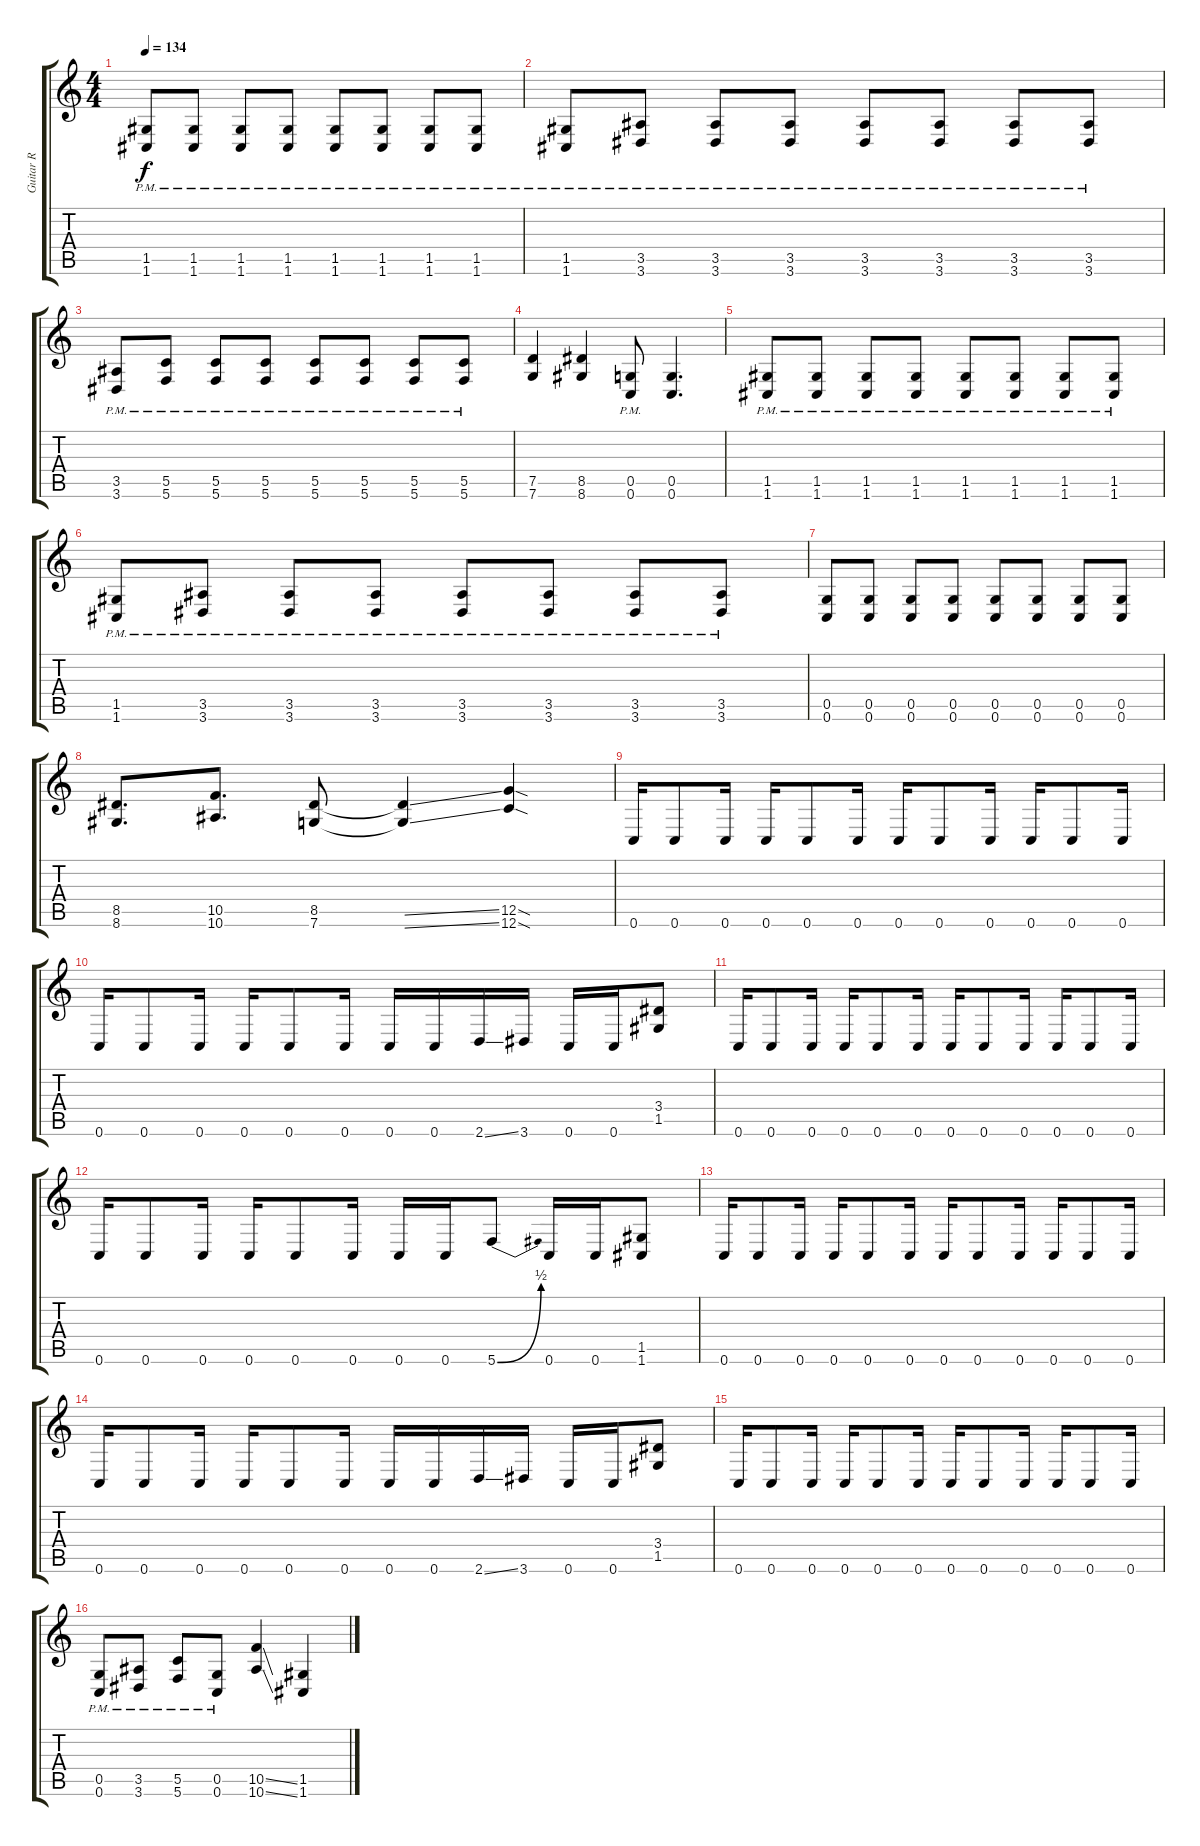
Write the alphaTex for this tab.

\track ("Guitar R" "Guitar R") {instrument overdrivenguitar}
\staff {score tabs}
\tuning (D4 A3 F3 C3 G2 C2) {hide}
\ts (4 4)
\tempo 134
\clef g2
\ks c
(1.5 1.6{pm}).8{dy f} (1.5 1.6{pm}).8 (1.5 1.6{pm}).8 (1.5 1.6{pm}).8 (1.5 1.6{pm}).8 (1.5 1.6{pm}).8 (1.5 1.6{pm}).8 (1.5 1.6{pm}).8 |
(1.5 1.6{pm}).8 (3.5 3.6{pm}).8 (3.5 3.6{pm}).8 (3.5 3.6{pm}).8 (3.5 3.6{pm}).8 (3.5 3.6{pm}).8 (3.5 3.6{pm}).8 (3.5 3.6{pm}).8 |
(3.5 3.6{pm}).8 (5.5 5.6{pm}).8 (5.5 5.6{pm}).8 (5.5 5.6{pm}).8 (5.5 5.6{pm}).8 (5.5 5.6{pm}).8 (5.5 5.6{pm}).8 (5.5 5.6{pm}).8 |
(7.5 7.6).4 (8.5 8.6).4 (0.5 0.6{pm}).8 (0.5 0.6).4{d} |
(1.5 1.6{pm}).8 (1.5 1.6{pm}).8 (1.5 1.6{pm}).8 (1.5 1.6{pm}).8 (1.5 1.6{pm}).8 (1.5 1.6{pm}).8 (1.5 1.6{pm}).8 (1.5 1.6{pm}).8 |
(1.5 1.6{pm}).8 (3.5 3.6{pm}).8 (3.5 3.6{pm}).8 (3.5 3.6{pm}).8 (3.5 3.6{pm}).8 (3.5 3.6{pm}).8 (3.5 3.6{pm}).8 (3.5 3.6{pm}).8 |
(0.5 0.6).8 (0.5 0.6).8 (0.5 0.6).8 (0.5 0.6).8 (0.5 0.6).8 (0.5 0.6).8 (0.5 0.6).8 (0.5 0.6).8 |
(8.5 8.6).8{d} (10.5 10.6).8{d} (8.5 7.6).8 (8.5{ss t} 7.6{ss t}).4 (12.5{sod} 12.6{sod}).4 |
0.6.16 0.6.8 0.6.16 0.6.16 0.6.8 0.6.16 0.6.16 0.6.8 0.6.16 0.6.16 0.6.8 0.6.16 |
0.6.16 0.6.8 0.6.16 0.6.16 0.6.8 0.6.16 0.6.16 0.6.16 2.6{ss}.16 3.6.16 0.6.16 0.6.16 (3.4 1.5).8 |
0.6.16 0.6.8 0.6.16 0.6.16 0.6.8 0.6.16 0.6.16 0.6.8 0.6.16 0.6.16 0.6.8 0.6.16 |
0.6.16 0.6.8 0.6.16 0.6.16 0.6.8 0.6.16 0.6.16 0.6.16 5.6{be (bend 0 0 60 2)}.8 0.6.16 0.6.16 (1.5 1.6).8 |
0.6.16 0.6.8 0.6.16 0.6.16 0.6.8 0.6.16 0.6.16 0.6.8 0.6.16 0.6.16 0.6.8 0.6.16 |
0.6.16 0.6.8 0.6.16 0.6.16 0.6.8 0.6.16 0.6.16 0.6.16 2.6{ss}.16 3.6.16 0.6.16 0.6.16 (3.4 1.5).8 |
0.6.16 0.6.8 0.6.16 0.6.16 0.6.8 0.6.16 0.6.16 0.6.8 0.6.16 0.6.16 0.6.8 0.6.16 |
(0.5 0.6{pm}).8 (3.5 3.6{pm}).8 (5.5 5.6{pm}).8 (0.5 0.6{pm}).8 (10.5{ss} 10.6{ss}).4 (1.5 1.6).4
